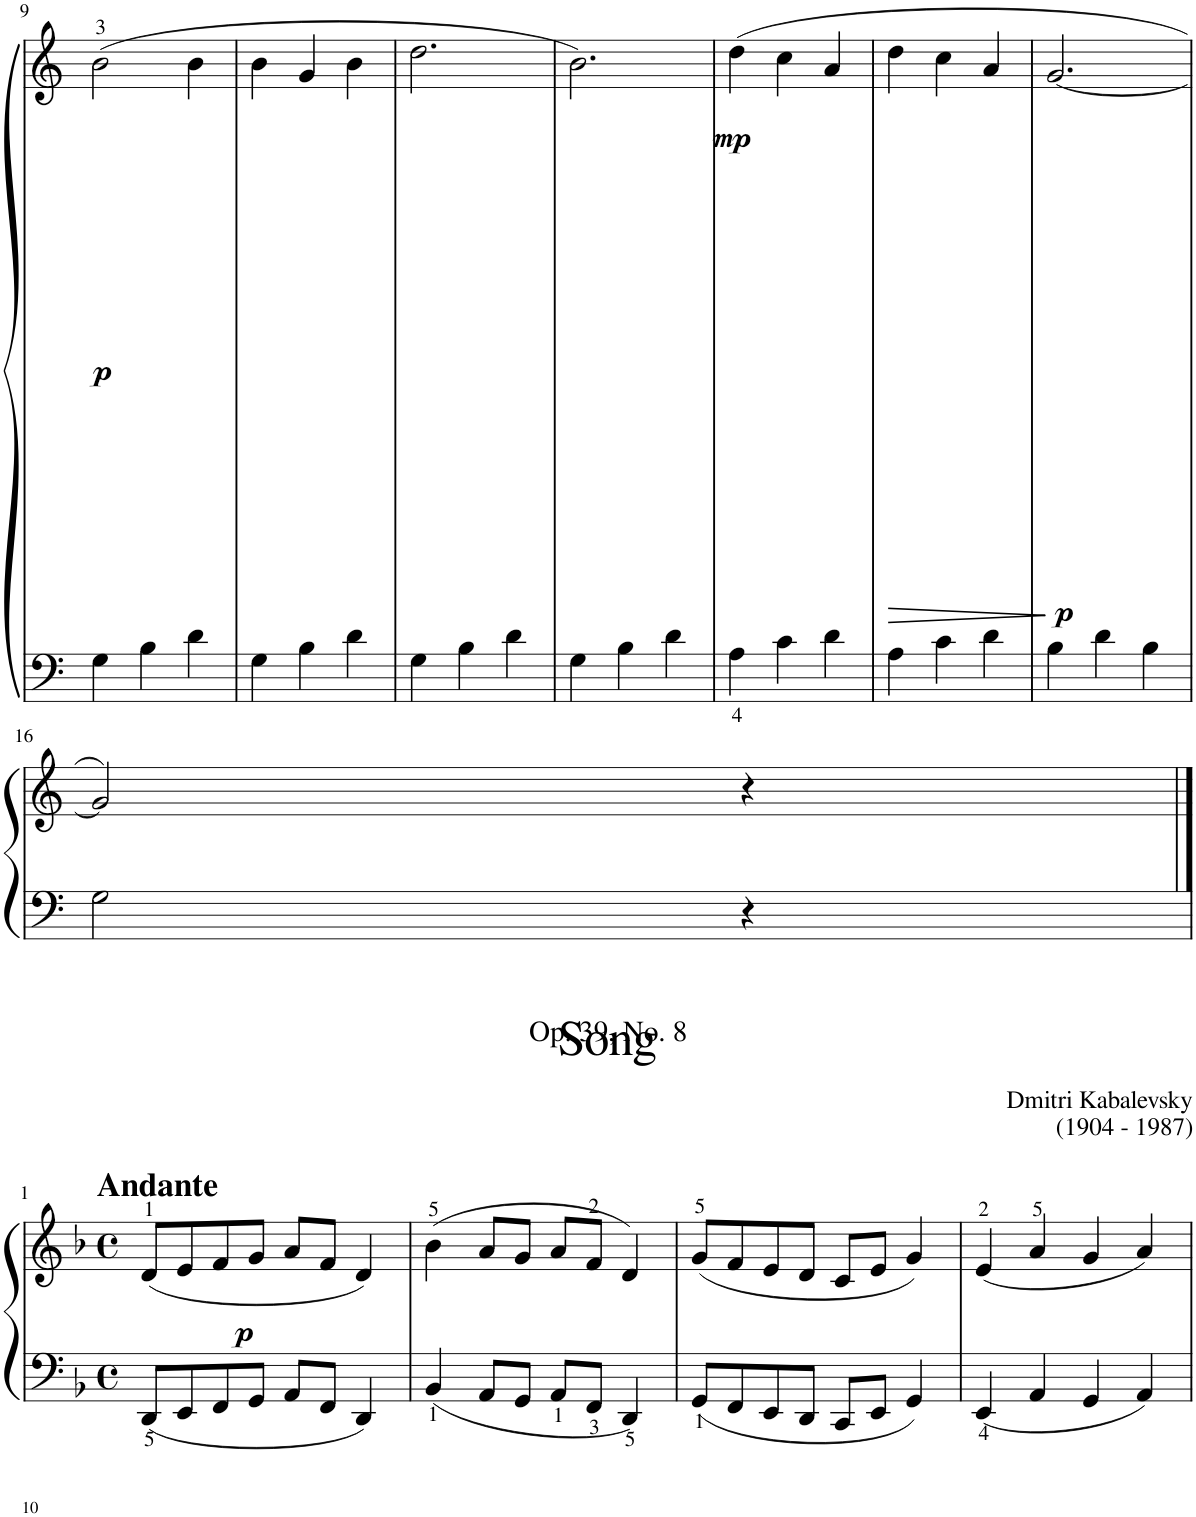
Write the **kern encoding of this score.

**kern	**kern	**dynam
*part1	*part1	*part1
*staff2	*staff1	*staff1/2
*I"Piano	*	*
*I'Pno	*	*
!!LO:PB:g=z
*clefF4	*clefG2	*
*k[]	*k[]	*
*M3/4	*M3/4	*
=9	=9	=9
!	!	!LO:DY:b
4G\	(2b\	p
4B\	.	.
4d\	4b\	.
=10	=10	=10
4G\	4b\	.
4B\	4g/	.
4d\	4b\	.
=11	=11	=11
4G\	2.dd\	.
4B\	.	.
4d\	.	.
=12	=12	=12
4G\	2.b\)	.
4B\	.	.
4d\	.	.
=13	=13	=13
!	!	!LO:DY:b
4A\	(4dd\	mp
4c\	4cc\	.
4d\	4a/	.
=14	=14	=14
!	!	!LO:HP:b
4A\	4dd\	>
4c\	4cc\	.
4d\	4a/	.
.	.	]
=15	=15	=15
!	!	!LO:DY:b
4B\	[2.g/	p
4d\	.	.
4B\	.	.
!!LO:LB:g=z
=16	=16	=16
2G\	2g/])	.
4r	4r	.
!!LO:LB:g=z
==1	==1	==1
*k[b-]	*k[b-]	*
*M4/4	*M4/4	*
*met(c)	*met(c)	*
!	!LO:TX:a:B:t=Andante	!
!	!	!LO:DY:b
8DD/L	(8d/L	p
8EE/	8e/	.
8FF/	8f/	.
8GG/J	8g/J	.
8AA/L	8a/L	.
8FF/J	8f/J	.
4DD/	4d/)	.
=2	=2	=2
4BB-/	(4b-\	.
8AA/L	8a/L	.
8GG/J	8g/J	.
8AA/L	8a/L	.
8FF/J	8f/J	.
4DD/	4d/)	.
=3	=3	=3
8GG/L	(8g/L	.
8FF/	8f/	.
8EE/	8e/	.
8DD/J	8d/J	.
8CC/L	8c/L	.
8EE/J	8e/J	.
4GG/	4g/)	.
=4	=4	=4
4EE/	(4e/	.
4AA/	4a/	.
4GG/	4g/	.
4AA/	4a/)	.
=	=	=
*-	*-	*-
